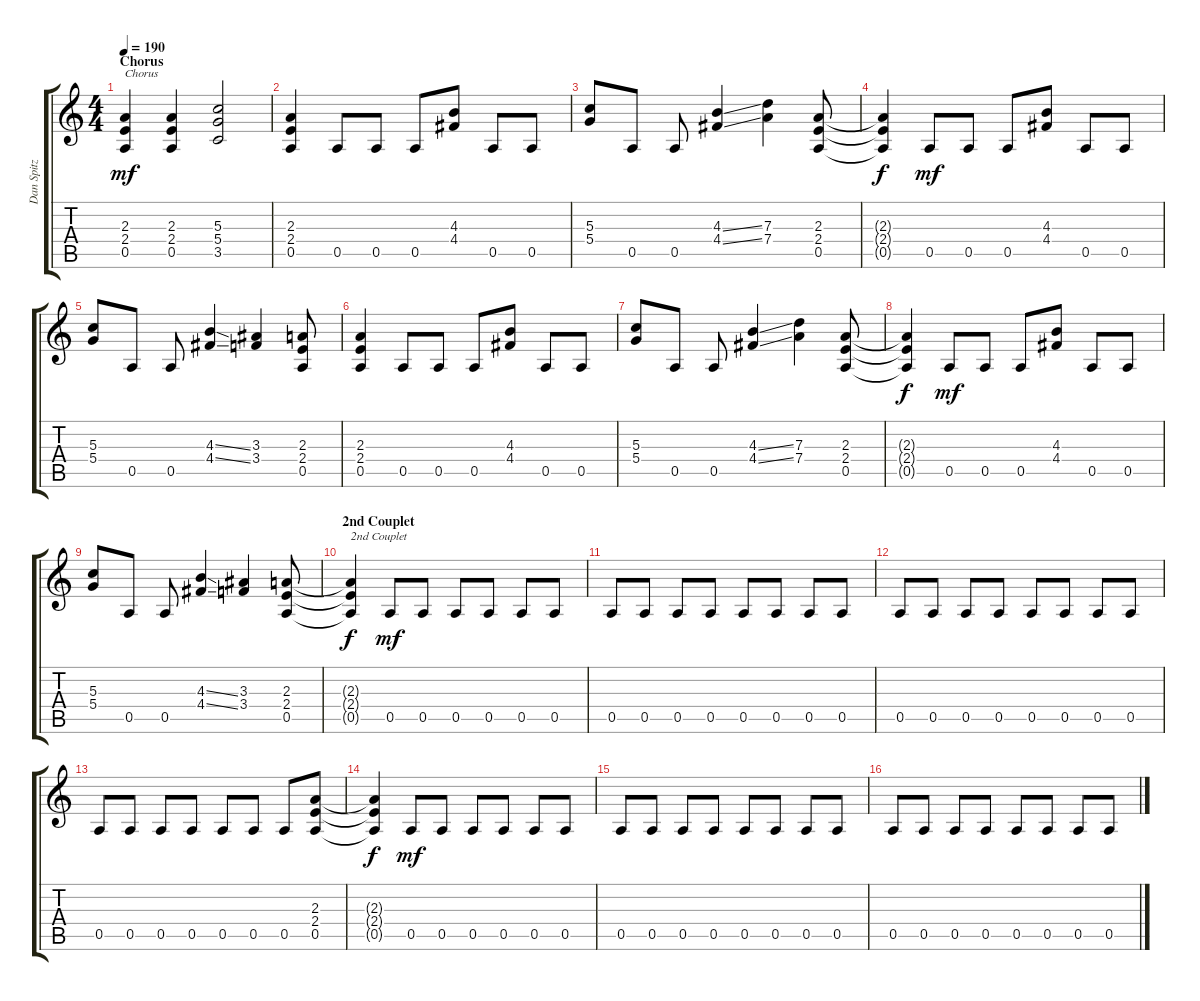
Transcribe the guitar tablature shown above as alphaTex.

\track ("Dan Spitz" "Dan Spitz") {instrument distortionguitar}
\staff {score tabs}
\tuning (E4 B3 G3 D3 A2 E2) {hide}
\ts (4 4)
\section ("" "Chorus")
\tempo 190
\clef g2
\ks c
(2.3 2.4 0.5).4{txt "Chorus" dy mf} (2.3 2.4 0.5).4 (5.3 5.4 3.5).2 |
(2.3 2.4 0.5).4 0.5.8 0.5.8 0.5.8 (4.3 4.4).8 0.5.8 0.5.8 |
(5.3 5.4).8 0.5.8 0.5.8 (4.3{ss} 4.4{ss}).4 (7.3 7.4).4 (2.3 2.4 0.5).8 |
(2.3{t} 2.4{t} 0.5{t}).4{dy f} 0.5.8{dy mf} 0.5.8 0.5.8 (4.3 4.4).8 0.5.8 0.5.8 |
(5.3 5.4).8 0.5.8 0.5.8 (4.3{ss} 4.4{ss}).4 (3.3 3.4).4 (2.3 2.4 0.5).8 |
(2.3 2.4 0.5).4 0.5.8 0.5.8 0.5.8 (4.3 4.4).8 0.5.8 0.5.8 |
(5.3 5.4).8 0.5.8 0.5.8 (4.3{ss} 4.4{ss}).4 (7.3 7.4).4 (2.3 2.4 0.5).8 |
(2.3{t} 2.4{t} 0.5{t}).4{dy f} 0.5.8{dy mf} 0.5.8 0.5.8 (4.3 4.4).8 0.5.8 0.5.8 |
(5.3 5.4).8 0.5.8 0.5.8 (4.3{ss} 4.4{ss}).4 (3.3 3.4).4 (2.3 2.4 0.5).8 |
\section ("" "2nd Couplet")
(2.3{t} 2.4{t} 0.5{t}).4{txt "2nd Couplet" dy f} 0.5.8{dy mf} 0.5.8 0.5.8 0.5.8 0.5.8 0.5.8 |
0.5.8 0.5.8 0.5.8 0.5.8 0.5.8 0.5.8 0.5.8 0.5.8 |
0.5.8 0.5.8 0.5.8 0.5.8 0.5.8 0.5.8 0.5.8 0.5.8 |
0.5.8 0.5.8 0.5.8 0.5.8 0.5.8 0.5.8 0.5.8 (2.3 2.4 0.5).8 |
(2.3{t} 2.4{t} 0.5{t}).4{dy f} 0.5.8{dy mf} 0.5.8 0.5.8 0.5.8 0.5.8 0.5.8 |
0.5.8 0.5.8 0.5.8 0.5.8 0.5.8 0.5.8 0.5.8 0.5.8 |
0.5.8 0.5.8 0.5.8 0.5.8 0.5.8 0.5.8 0.5.8 0.5.8
